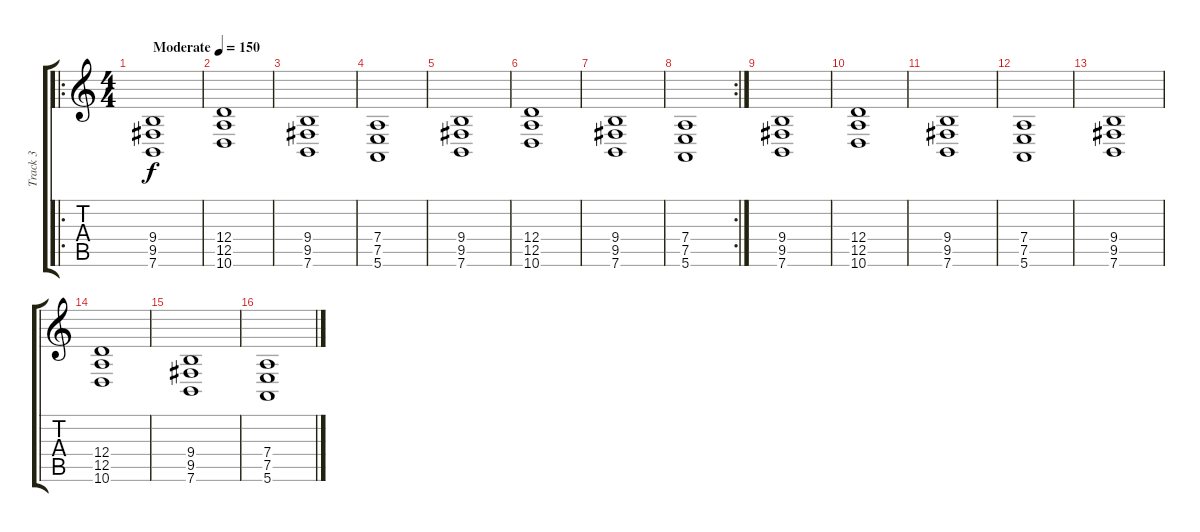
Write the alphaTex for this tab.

\track ("Track 3" "Track 3") {instrument drawbarorgan}
\staff {score tabs}
\tuning (E4 B3 G3 D3 A2 E2) {hide}
\ro
\ts (4 4)
\tempo (150 "Moderate")
\clef g2
\ks c
(9.4 9.5 7.6).1{dy f instrument drawbarorgan} |
(12.4 12.5 10.6).1 |
(9.4 9.5 7.6).1 |
(7.4 7.5 5.6).1 |
(9.4 9.5 7.6).1 |
(12.4 12.5 10.6).1 |
(9.4 9.5 7.6).1 |
\rc 2
(7.4 7.5 5.6).1 |
(9.4 9.5 7.6).1 |
(12.4 12.5 10.6).1 |
(9.4 9.5 7.6).1 |
(7.4 7.5 5.6).1 |
(9.4 9.5 7.6).1 |
(12.4 12.5 10.6).1 |
(9.4 9.5 7.6).1 |
(7.4 7.5 5.6).1
